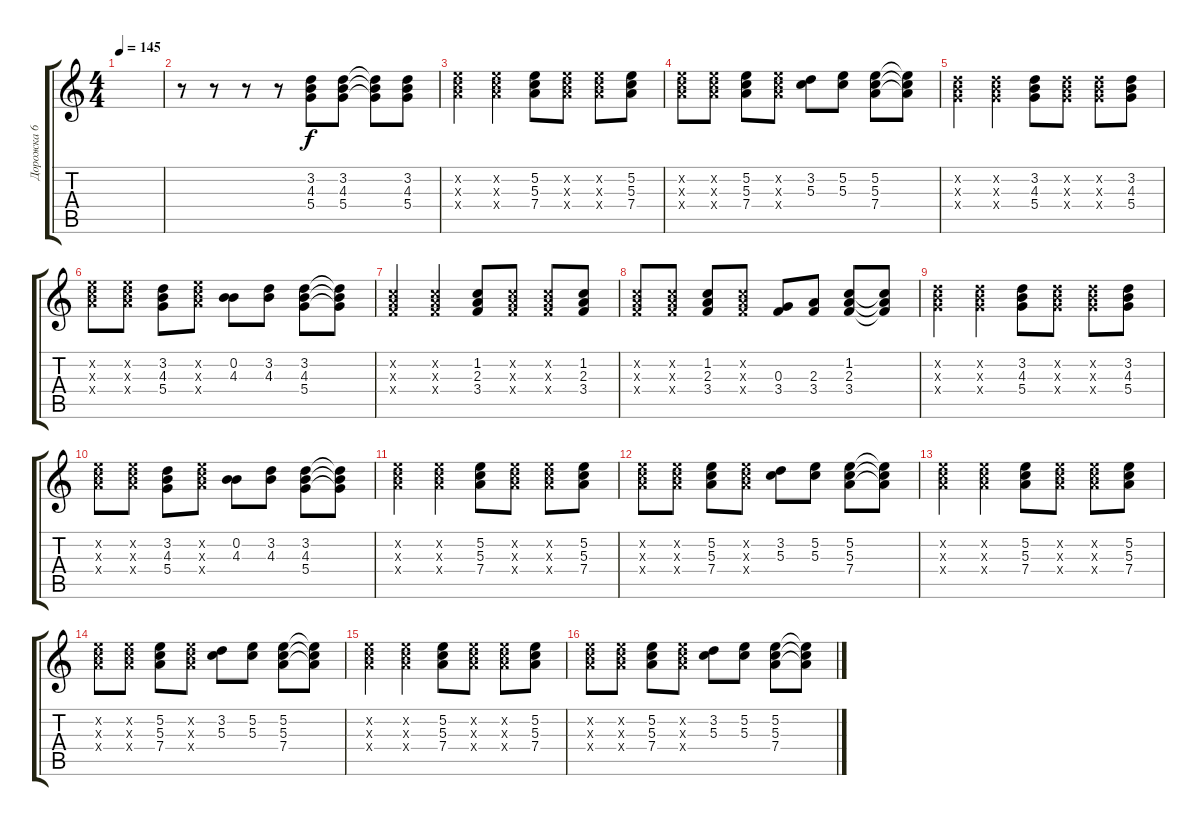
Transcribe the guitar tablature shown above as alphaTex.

\track ("Дорожка 6" "Дорожка 6") {instrument distortionguitar}
\staff {score tabs}
\tuning (E4 B3 G3 D3 A2 E2) {hide}
\ts (4 4)
\tempo 145
\clef g2
\ks c
|
r.8 r.8 r.8 r.8 (3.2 4.3 5.4).8 (3.2 4.3 5.4).8 (3.2{t} 4.3{t} 5.4{t}).8 (3.2 4.3 5.4).8 |
(5.2{x} 5.3{x} 7.4{x}).4 (5.2{x} 5.3{x} 7.4{x}).4 (5.2 5.3 7.4).8 (5.2{x} 5.3{x} 7.4{x}).8 (5.2{x} 5.3{x} 7.4{x}).8 (5.2 5.3 7.4).8 |
(5.2{x} 5.3{x} 7.4{x}).8 (5.2{x} 5.3{x} 7.4{x}).8 (5.2 5.3 7.4).8 (5.2{x} 5.3{x} 7.4{x}).8 (3.2 5.3).8 (5.2 5.3).8 (5.2 5.3 7.4).8 (5.2{t} 5.3{t} 7.4{t}).8 |
(3.2{x} 4.3{x} 5.4{x}).4 (3.2{x} 4.3{x} 5.4{x}).4 (3.2 4.3 5.4).8 (3.2{x} 4.3{x} 5.4{x}).8 (3.2{x} 4.3{x} 5.4{x}).8 (3.2 4.3 5.4).8 |
(5.2{x} 5.3{x} 7.4{x}).8 (5.2{x} 5.3{x} 7.4{x}).8 (3.2 4.3 5.4).8 (5.2{x} 5.3{x} 7.4{x}).8 (0.2 4.3).8 (3.2 4.3).8 (3.2 4.3 5.4).8 (3.2{t} 4.3{t} 5.4{t}).8 |
(1.2{x} 2.3{x} 3.4{x}).4 (1.2{x} 2.3{x} 3.4{x}).4 (1.2 2.3 3.4).8 (1.2{x} 2.3{x} 3.4{x}).8 (1.2{x} 2.3{x} 3.4{x}).8 (1.2 2.3 3.4).8 |
(1.2{x} 2.3{x} 3.4{x}).8 (1.2{x} 2.3{x} 3.4{x}).8 (1.2 2.3 3.4).8 (1.2{x} 2.3{x} 3.4{x}).8 (0.3 3.4).8 (2.3 3.4).8 (1.2 2.3 3.4).8 (1.2{t} 2.3{t} 3.4{t}).8 |
(3.2{x} 4.3{x} 5.4{x}).4 (3.2{x} 4.3{x} 5.4{x}).4 (3.2 4.3 5.4).8 (3.2{x} 4.3{x} 5.4{x}).8 (3.2{x} 4.3{x} 5.4{x}).8 (3.2 4.3 5.4).8 |
(5.2{x} 5.3{x} 7.4{x}).8 (5.2{x} 5.3{x} 7.4{x}).8 (3.2 4.3 5.4).8 (5.2{x} 5.3{x} 7.4{x}).8 (0.2 4.3).8 (3.2 4.3).8 (3.2 4.3 5.4).8 (3.2{t} 4.3{t} 5.4{t}).8 |
(5.2{x} 5.3{x} 7.4{x}).4 (5.2{x} 5.3{x} 7.4{x}).4 (5.2 5.3 7.4).8 (5.2{x} 5.3{x} 7.4{x}).8 (5.2{x} 5.3{x} 7.4{x}).8 (5.2 5.3 7.4).8 |
(5.2{x} 5.3{x} 7.4{x}).8 (5.2{x} 5.3{x} 7.4{x}).8 (5.2 5.3 7.4).8 (5.2{x} 5.3{x} 7.4{x}).8 (3.2 5.3).8 (5.2 5.3).8 (5.2 5.3 7.4).8 (5.2{t} 5.3{t} 7.4{t}).8 |
(5.2{x} 5.3{x} 7.4{x}).4 (5.2{x} 5.3{x} 7.4{x}).4 (5.2 5.3 7.4).8 (5.2{x} 5.3{x} 7.4{x}).8 (5.2{x} 5.3{x} 7.4{x}).8 (5.2 5.3 7.4).8 |
(5.2{x} 5.3{x} 7.4{x}).8 (5.2{x} 5.3{x} 7.4{x}).8 (5.2 5.3 7.4).8 (5.2{x} 5.3{x} 7.4{x}).8 (3.2 5.3).8 (5.2 5.3).8 (5.2 5.3 7.4).8 (5.2{t} 5.3{t} 7.4{t}).8 |
(5.2{x} 5.3{x} 7.4{x}).4 (5.2{x} 5.3{x} 7.4{x}).4 (5.2 5.3 7.4).8 (5.2{x} 5.3{x} 7.4{x}).8 (5.2{x} 5.3{x} 7.4{x}).8 (5.2 5.3 7.4).8 |
(5.2{x} 5.3{x} 7.4{x}).8 (5.2{x} 5.3{x} 7.4{x}).8 (5.2 5.3 7.4).8 (5.2{x} 5.3{x} 7.4{x}).8 (3.2 5.3).8 (5.2 5.3).8 (5.2 5.3 7.4).8 (5.2{t} 5.3{t} 7.4{t}).8
